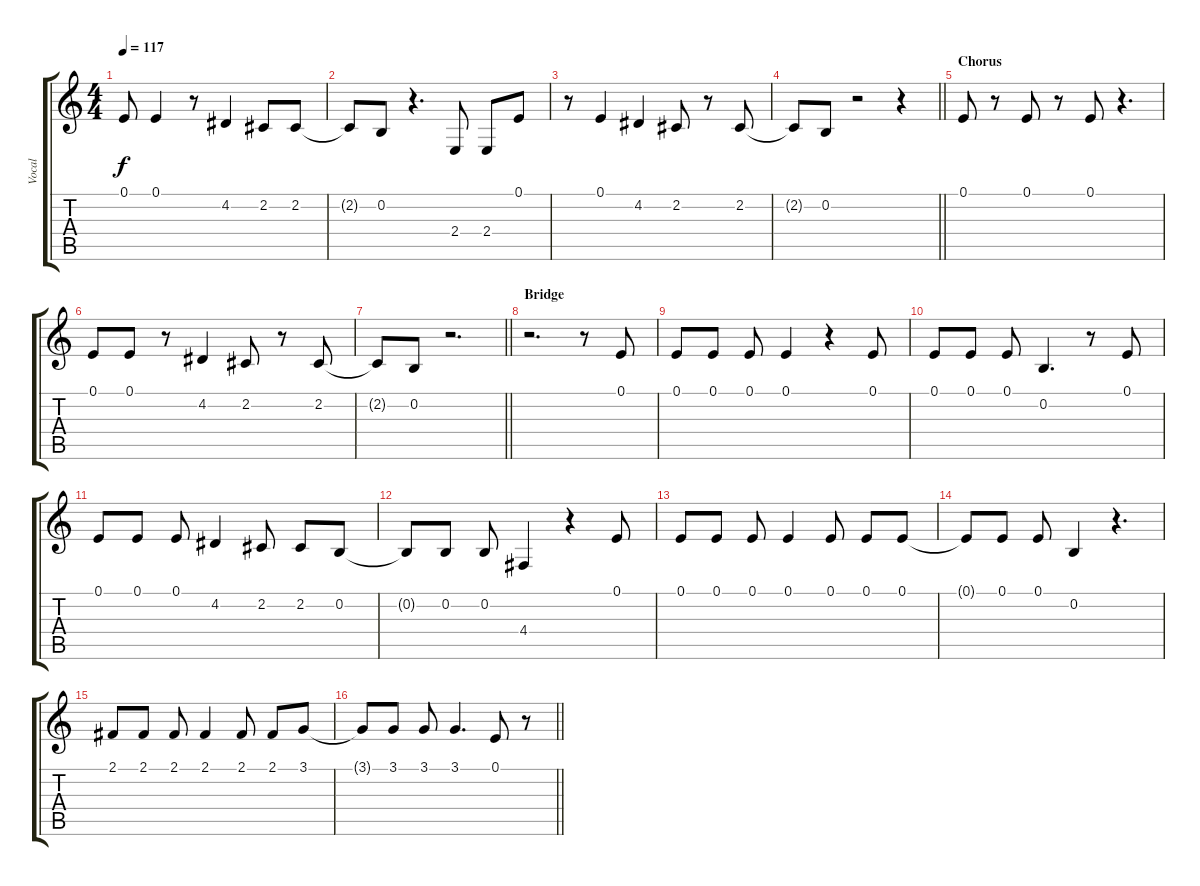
\track ("Vocal" "Vocal") {instrument harmonica}
\staff {score tabs}
\tuning (E4 B3 G3 D3 A2 E2) {hide}
\ts (4 4)
\tempo 117
\clef g2
\ks c
0.1.8{dy f} 0.1.4 r.8 4.2.4 2.2.8 2.2.8 |
2.2{t}.8 0.2.8 r.4{d} 2.4.8 2.4.8 0.1.8 |
r.8 0.1.4 4.2.4 2.2.8 r.8 2.2.8 |
\barLineRight lightlight
2.2{t}.8 0.2.8 r.2 r.4 |
\section ("" "Chorus")
0.1.8 r.8 0.1.8 r.8 0.1.8 r.4{d} |
0.1.8 0.1.8 r.8 4.2.4 2.2.8 r.8 2.2.8 |
\barLineRight lightlight
2.2{t}.8 0.2.8 r.2{d} |
\section ("" "Bridge")
r.2{d} r.8 0.1.8 |
0.1.8 0.1.8 0.1.8 0.1.4 r.4 0.1.8 |
0.1.8 0.1.8 0.1.8 0.2.4{d} r.8 0.1.8 |
0.1.8 0.1.8 0.1.8 4.2.4 2.2.8 2.2.8 0.2.8 |
0.2{t}.8 0.2.8 0.2.8 4.4.4 r.4 0.1.8 |
0.1.8 0.1.8 0.1.8 0.1.4 0.1.8 0.1.8 0.1.8 |
0.1{t}.8 0.1.8 0.1.8 0.2.4 r.4{d} |
2.1.8 2.1.8 2.1.8 2.1.4 2.1.8 2.1.8 3.1.8 |
\barLineRight lightlight
3.1{t}.8 3.1.8 3.1.8 3.1.4{d} 0.1.8 r.8
